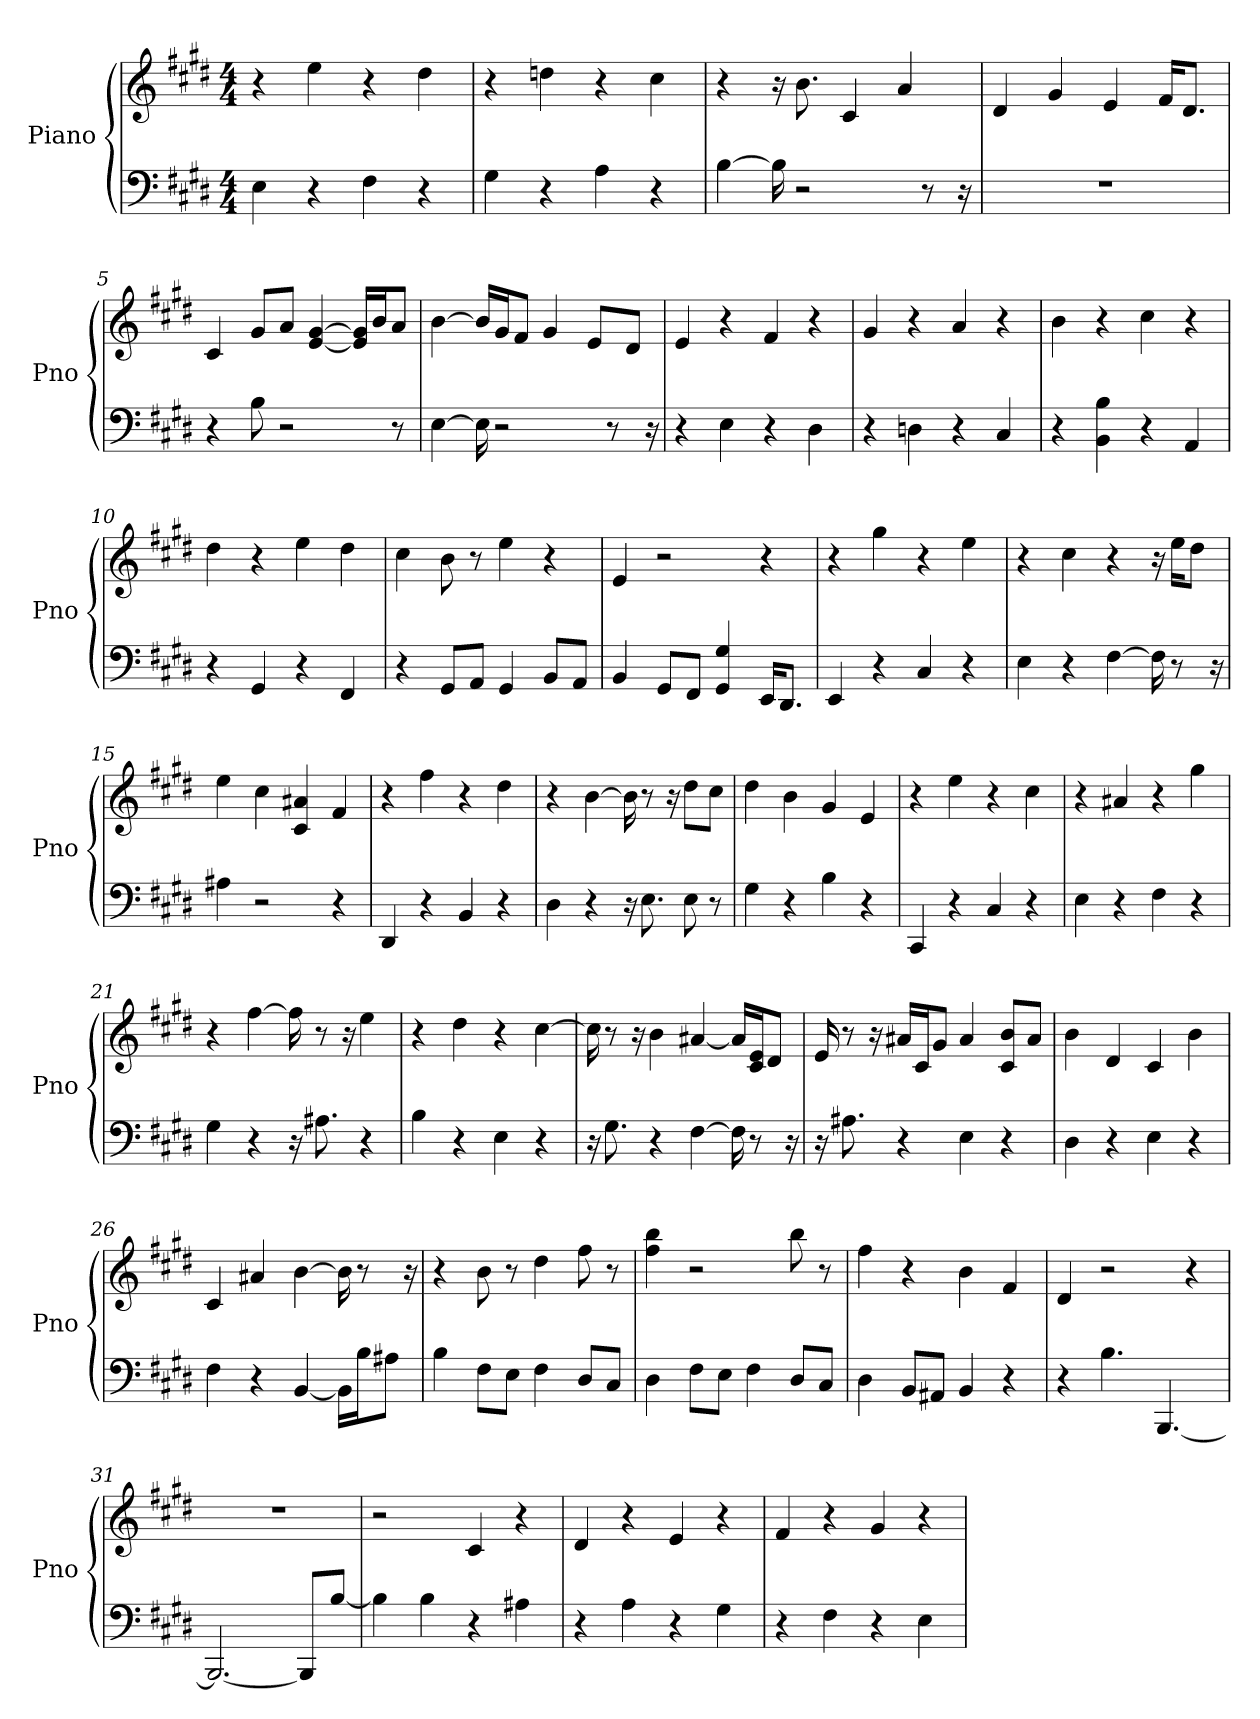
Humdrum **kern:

**kern	**kern
*part1	*part1
*staff2	*staff1
*I"Piano	*
*I'Pno	*
*clefF4	*clefG2
*k[f#c#g#d#]	*k[f#c#g#d#]
*E:	*E:
*M4/4	*M4/4
*MM171	*MM171
=1	=1
4E	4r
4r	4ee
4F#	4r
4r	4dd#
=2	=2
4G#	4r
4r	4dd
4A	4r
4r	4cc#
=3	=3
[4B	4r
16B]	16r
2r	8.b
.	4c#
.	4a
8r	.
16r	.
=4	=4
1r	4d#
.	4g#
.	4e
.	16f#/KL
.	8.d#/J
=5	=5
4r	4c#
8B	8g#/L
2r	8a/J
.	[4g# [4e
.	16g#]/ 16e]/LL
.	16b/J
8r	8a/J
=6	=6
[4E	[4b
16E]	16b/LL]
2r	16g#/J
.	8f#/J
.	4g#
.	8e/L
8r	.
.	8d#/J
16r	.
=7	=7
4r	4e
4E	4r
4r	4f#
4D#	4r
=8	=8
4r	4g#
4D	4r
4r	4a
4C#	4r
=9	=9
4r	4b
4BB 4B	4r
4r	4cc#
4AA	4r
=10	=10
4r	4dd#
4GG#	4r
4r	4ee
4FF#	4dd#
=11	=11
4r	4cc#
8GG#/L	8b
8AA/J	8r
4GG#	4ee
8BB/L	4r
8AA/J	.
=12	=12
4BB	4e
8GG#/L	2r
8FF#/J	.
4G# 4GG#	.
16EE/KL	4r
8.DD#/J	.
=13	=13
4EE	4r
4r	4gg#
4C#	4r
4r	4ee
=14	=14
4E	4r
4r	4cc#
[4F#	4r
16F#]	16r
8r	16ee\KL
.	8dd#\J
16r	.
=15	=15
4A#	4ee
2r	4cc#
.	4a# 4c#
4r	4f#
=16	=16
4DD#	4r
4r	4ff#
4BB	4r
4r	4dd#
=17	=17
4D#	4r
4r	[4b
16r	16b]
8.E	8r
.	16r
8E	8dd#\L
8r	8cc#\J
=18	=18
4G#	4dd#
4r	4b
4B	4g#
4r	4e
=19	=19
4CC#	4r
4r	4ee
4C#	4r
4r	4cc#
=20	=20
4E	4r
4r	4a#
4F#	4r
4r	4gg#
=21	=21
4G#	4r
4r	[4ff#
16r	16ff#]
8.A#	8r
.	16r
4r	4ee
=22	=22
4B	4r
4r	4dd#
4E	4r
4r	[4cc#
=23	=23
16r	16cc#]
8.G#	8r
.	16r
4r	4b
[4F#	[4a#
16F#]	16a#/LL]
8r	16e/ 16c#/J
.	8d#/J
16r	.
=24	=24
16r	16e
8.A#	8r
.	16r
4r	16a#/LL
.	16c#/J
.	8g#/J
4E	4a#
4r	8b/ 8c#/L
.	8a#/J
=25	=25
4D#	4b
4r	4d#
4E	4c#
4r	4b
=26	=26
4F#	4c#
4r	4a#
[4BB	[4b
16BB\LL]	16b]
16B\J	8r
8A#\J	.
.	16r
=27	=27
4B	4r
8F#\L	8b
8E\J	8r
4F#	4dd#
8D#/L	8ff#
8C#/J	8r
=28	=28
4D#	4bb 4ff#
8F#\L	2r
8E\J	.
4F#	.
8D#/L	8bb
8C#/J	8r
=29	=29
4D#	4ff#
8BB/L	4r
8AA#/J	.
4BB	4b
4r	4f#
=30	=30
4r	4d#
4.B	2r
[4.BBB	.
.	4r
=31	=31
2.BBB_	1r
8BBB/L]	.
[8B/J	.
=32	=32
4B]	2r
4B	.
4r	4c#
4A#	4r
=33	=33
4r	4d#
4A	4r
4r	4e
4G#	4r
=34	=34
4r	4f#
4F#	4r
4r	4g#
4E	4r
=	=
*-	*-
